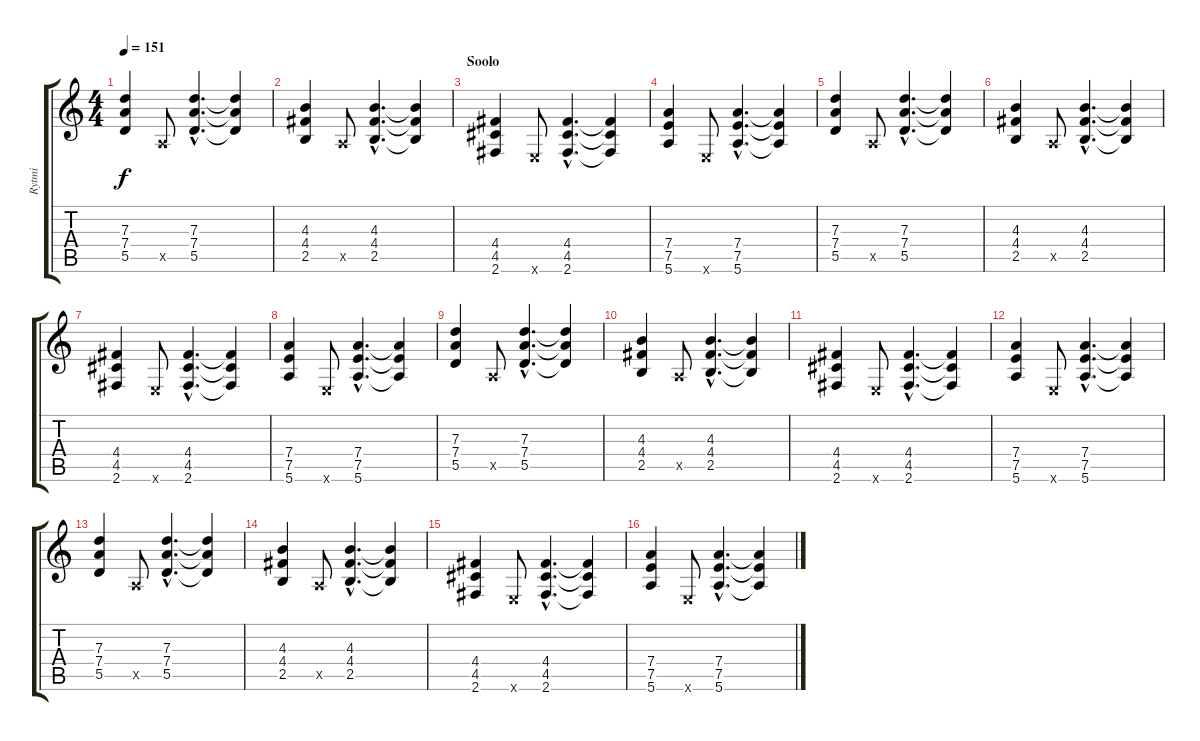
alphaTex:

\track ("Rytmi" "Rytmi") {instrument distortionguitar}
\staff {score tabs}
\tuning (E4 B3 G3 D3 A2 E2) {hide}
\ts (4 4)
\tempo 151
\clef g2
\ks c
(7.3 7.4 5.5).4{dy f} 0.5{x}.8 (7.3{hac} 7.4{hac} 5.5{hac}).4{d} (7.3{t} 7.4{t} 5.5{t}).4 |
(4.3 4.4 2.5).4 0.5{x}.8 (4.3{hac} 4.4{hac} 2.5{hac}).4{d} (4.3{t} 4.4{t} 2.5{t}).4 |
\section ("" "Soolo")
(4.4 4.5 2.6).4 0.6{x}.8 (4.4{hac} 4.5{hac} 2.6{hac}).4{d} (4.4{t} 4.5{t} 2.6{t}).4 |
(7.4 7.5 5.6).4 0.6{x}.8 (7.4{hac} 7.5{hac} 5.6{hac}).4{d} (7.4{t} 7.5{t} 5.6{t}).4 |
(7.3 7.4 5.5).4 0.5{x}.8 (7.3{hac} 7.4{hac} 5.5{hac}).4{d} (7.3{t} 7.4{t} 5.5{t}).4 |
(4.3 4.4 2.5).4 0.5{x}.8 (4.3{hac} 4.4{hac} 2.5{hac}).4{d} (4.3{t} 4.4{t} 2.5{t}).4 |
(4.4 4.5 2.6).4 0.6{x}.8 (4.4{hac} 4.5{hac} 2.6{hac}).4{d} (4.4{t} 4.5{t} 2.6{t}).4 |
(7.4 7.5 5.6).4 0.6{x}.8 (7.4{hac} 7.5{hac} 5.6{hac}).4{d} (7.4{t} 7.5{t} 5.6{t}).4 |
(7.3 7.4 5.5).4 0.5{x}.8 (7.3{hac} 7.4{hac} 5.5{hac}).4{d} (7.3{t} 7.4{t} 5.5{t}).4 |
(4.3 4.4 2.5).4 0.5{x}.8 (4.3{hac} 4.4{hac} 2.5{hac}).4{d} (4.3{t} 4.4{t} 2.5{t}).4 |
(4.4 4.5 2.6).4 0.6{x}.8 (4.4{hac} 4.5{hac} 2.6{hac}).4{d} (4.4{t} 4.5{t} 2.6{t}).4 |
(7.4 7.5 5.6).4 0.6{x}.8 (7.4{hac} 7.5{hac} 5.6{hac}).4{d} (7.4{t} 7.5{t} 5.6{t}).4 |
(7.3 7.4 5.5).4 0.5{x}.8 (7.3{hac} 7.4{hac} 5.5{hac}).4{d} (7.3{t} 7.4{t} 5.5{t}).4 |
(4.3 4.4 2.5).4 0.5{x}.8 (4.3{hac} 4.4{hac} 2.5{hac}).4{d} (4.3{t} 4.4{t} 2.5{t}).4 |
(4.4 4.5 2.6).4 0.6{x}.8 (4.4{hac} 4.5{hac} 2.6{hac}).4{d} (4.4{t} 4.5{t} 2.6{t}).4 |
(7.4 7.5 5.6).4 0.6{x}.8 (7.4{hac} 7.5{hac} 5.6{hac}).4{d} (7.4{t} 7.5{t} 5.6{t}).4
